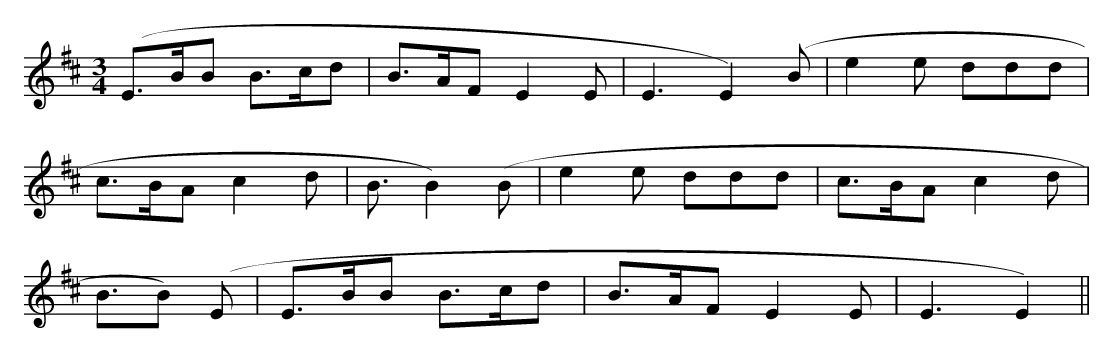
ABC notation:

X:1
M:3/4
K:Edor
(E3/2B/B B3/2c/d|B3/2A/F E2E|E3E2) (B|e2e ddd|
c3/2B/A c2d|B3/2B2) (B|e2e ddd|c3/2B/A c2 d|
B3/2B) (E|E3/2B/B B3/2c/d|B3/2A/F E2E|E3E2)||
